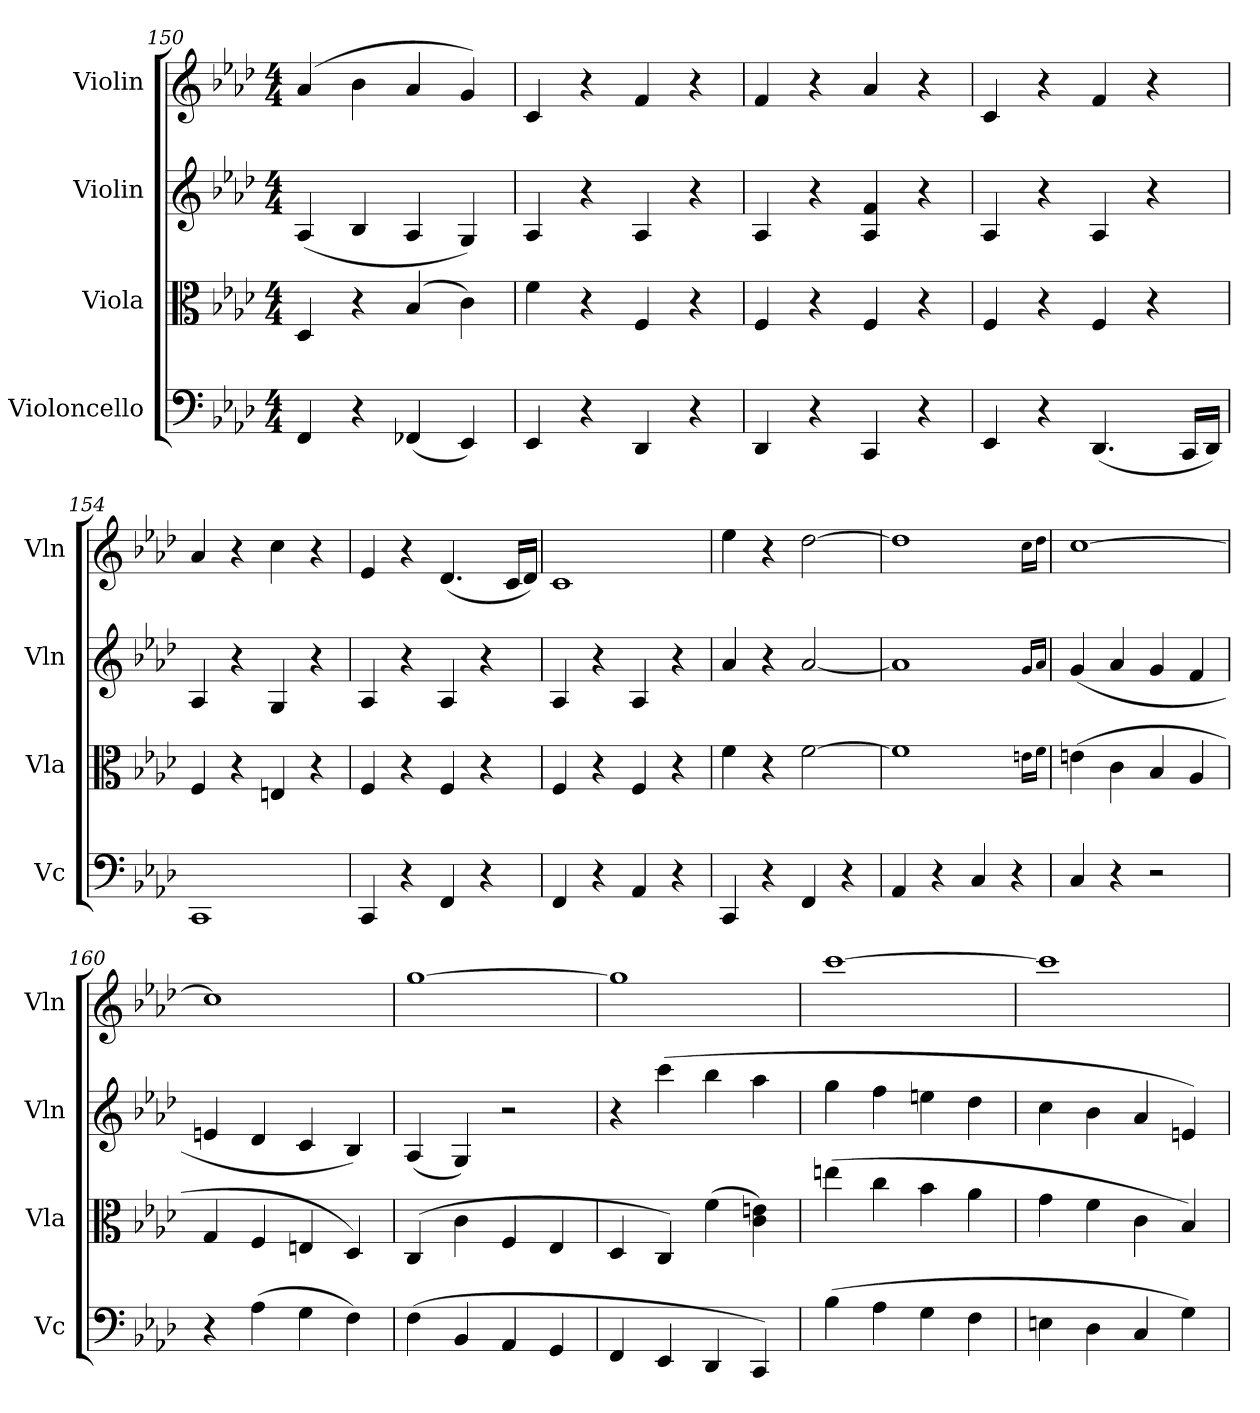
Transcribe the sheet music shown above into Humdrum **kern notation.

**kern	**kern	**kern	**kern
*part4	*part3	*part2	*part1
*staff4	*staff3	*staff2	*staff1
*I"Violoncello	*I"Viola	*I"Violin	*I"Violin
*I'Vc	*I'Vla	*I'Vln	*I'Vln
*clefF4	*clefC3	*clefG2	*clefG2
*k[b-e-a-d-]	*k[b-e-a-d-]	*k[b-e-a-d-]	*k[b-e-a-d-]
*M4/4	*M4/4	*M4/4	*M4/4
=150	=150	=150	=150
4FF/	4D-/	(4A-/	(4a-/
4r	4r	4B-/	4b-\
(4FF-X/	(4B-/	4A-/	4a-/
4EE-/)	4c\)	4G/)	4g/)
=151	=151	=151	=151
4EE-/	4f\	4A-/	4c/
4r	4r	4r	4r
4DD-/	4F/	4A-/	4f/
4r	4r	4r	4r
=152	=152	=152	=152
4DD-/	4F/	4A-/	4f/
4r	4r	4r	4r
4CC/	4F/	4A-/ 4f/	4a-/
4r	4r	4r	4r
=153	=153	=153	=153
4EE-/	4F/	4A-/	4c/
4r	4r	4r	4r
(4.DD-	4F/	4A-/	4f/
.	4r	4r	4r
16CC/LL	.	.	.
16DD-/JJ)	.	.	.
=154	=154	=154	=154
1CC	4F/	4A-/	4a-/
.	4r	4r	4r
.	4En/	4G/	4cc\
.	4r	4r	4r
=155	=155	=155	=155
4CC/	4F/	4A-/	4e-/
4r	4r	4r	4r
4FF/	4F/	4A-/	(4.d-
4r	4r	4r	.
.	.	.	16c/LL
.	.	.	16d-/JJ)
=156	=156	=156	=156
4FF/	4F/	4A-/	1c
4r	4r	4r	.
4AA-/	4F/	4A-/	.
4r	4r	4r	.
=157	=157	=157	=157
4CC/	4f\	4a-/	4ee-\
4r	4r	4r	4r
4FF/	[2f\	[2a-/	[2dd-\
4r	.	.	.
=158	=158	=158	=158
4AA-/	1f\]	1a-/]	1dd-\]
4r	.	.	.
4C/	.	.	.
4r	.	.	.
.	16qen\LL	16qg/LL	16qcc\LL
.	16qf\JJ	16qa-/JJ	16qdd-\JJ
=159	=159	=159	=159
4C/	(4en\	(4g/	[1cc
4r	4c\	4a-/	.
2r	4B-/	4g/	.
.	4A-/	4f/	.
=160	=160	=160	=160
4r	4G/	4en/	1cc]
(4A-\	4F/	4d-/	.
4G\	4En/	4c/	.
4F\)	4D-/)	4B-/)	.
=161	=161	=161	=161
(4F\	(4C/	(4A-/	[1gg
4BB-/	4c\	4G/)	.
4AA-/	4F/	2r	.
4GG/	4E-/	.	.
=162	=162	=162	=162
4FF/	4D-/	4r	1gg]
4EE-/	4C/)	(4ccc\	.
4DD-/	(4f\	4bb-\	.
4CC/)	4c\ 4en\)	4aa-\	.
=163	=163	=163	=163
(4B-\	(4een\	4gg\	[1ccc
4A-\	4cc\	4ff\	.
4G\	4b-\	4een\	.
4F\	4a-\	4dd-\	.
=164	=164	=164	=164
4En\	4g\	4cc\	1ccc]
4D-\	4f\	4b-\	.
4C/	4c\	4a-/	.
4G\)	4B-/)	4en/)	.
=	=	=	=
*-	*-	*-	*-
